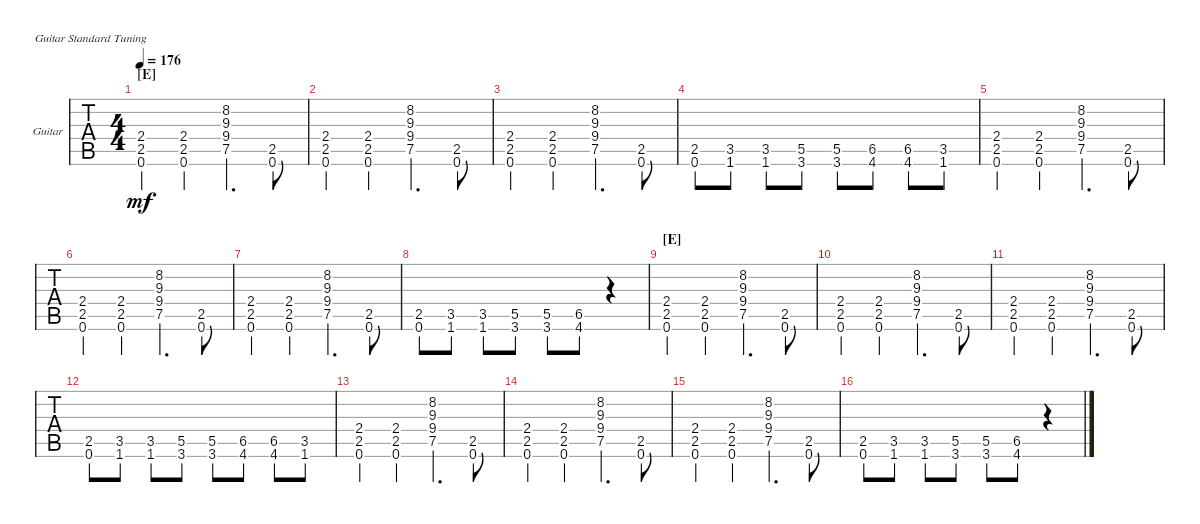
\defaultSystemsLayout 4
\bracketExtendMode groupsimilarinstruments
\firstSystemTrackNameOrientation horizontal
\otherSystemsTrackNameOrientation horizontal
\track ("Guitar" "Guitar") {instrument distortionguitar}
\staff {tabs}
\tuning (E4 B3 G3 D3 A2 E2)
\ts (4 4)
\section ("E" "")
\tempo 176
\clef g2
\ks c
(0.6 2.5 2.4).4{dy mf} (0.6 2.5 2.4).4 (9.4 9.3 8.2 7.5).4{d} (0.6 2.5).8 |
(0.6 2.5 2.4).4 (0.6 2.5 2.4).4 (9.4 9.3 8.2 7.5).4{d} (0.6 2.5).8 |
(0.6 2.5 2.4).4 (0.6 2.5 2.4).4 (9.4 9.3 8.2 7.5).4{d} (0.6 2.5).8 |
(0.6 2.5).8 (1.6 3.5).8 (1.6 3.5).8 (3.6 5.5).8 (3.6 5.5).8 (4.6 6.5).8 (4.6 6.5).8 (1.6 3.5).8 |
(0.6 2.5 2.4).4 (0.6 2.5 2.4).4 (9.4 9.3 8.2 7.5).4{d} (0.6 2.5).8 |
(0.6 2.5 2.4).4 (0.6 2.5 2.4).4 (9.4 9.3 8.2 7.5).4{d} (0.6 2.5).8 |
(0.6 2.5 2.4).4 (0.6 2.5 2.4).4 (9.4 9.3 8.2 7.5).4{d} (0.6 2.5).8 |
(0.6 2.5).8 (1.6 3.5).8 (1.6 3.5).8 (3.6 5.5).8 (3.6 5.5).8 (4.6 6.5).8 r.4 |
\section ("E" "")
(0.6 2.5 2.4).4 (0.6 2.5 2.4).4 (9.4 9.3 8.2 7.5).4{d} (0.6 2.5).8 |
(0.6 2.5 2.4).4 (0.6 2.5 2.4).4 (9.4 9.3 8.2 7.5).4{d} (0.6 2.5).8 |
(0.6 2.5 2.4).4 (0.6 2.5 2.4).4 (9.4 9.3 8.2 7.5).4{d} (0.6 2.5).8 |
(0.6 2.5).8 (1.6 3.5).8 (1.6 3.5).8 (3.6 5.5).8 (3.6 5.5).8 (4.6 6.5).8 (4.6 6.5).8 (1.6 3.5).8 |
(0.6 2.5 2.4).4 (0.6 2.5 2.4).4 (9.4 9.3 8.2 7.5).4{d} (0.6 2.5).8 |
(0.6 2.5 2.4).4 (0.6 2.5 2.4).4 (9.4 9.3 8.2 7.5).4{d} (0.6 2.5).8 |
(0.6 2.5 2.4).4 (0.6 2.5 2.4).4 (9.4 9.3 8.2 7.5).4{d} (0.6 2.5).8 |
(0.6 2.5).8 (1.6 3.5).8 (1.6 3.5).8 (3.6 5.5).8 (3.6 5.5).8 (4.6 6.5).8 r.4
